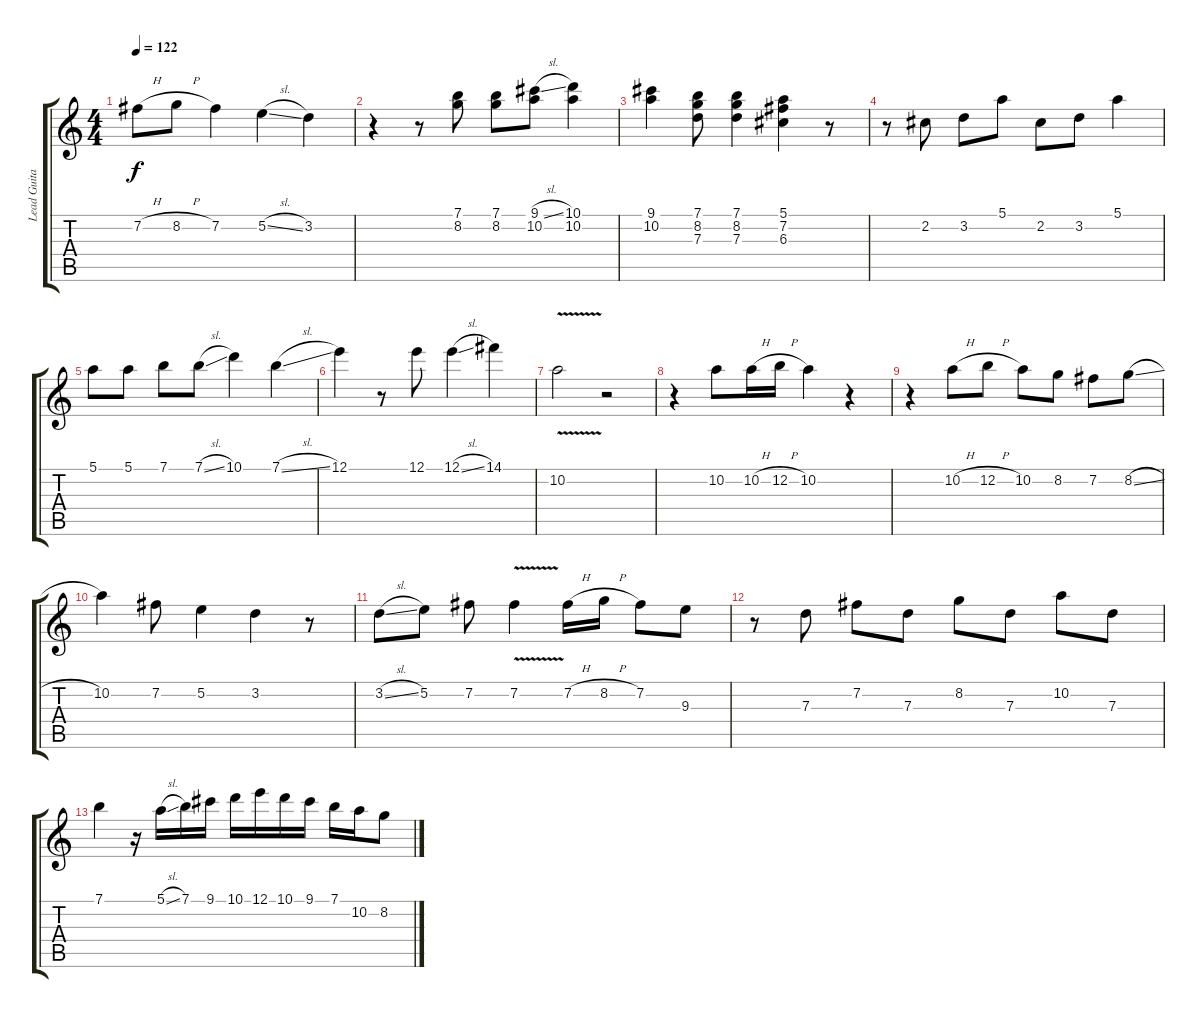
\track ("Lead Guitar" "Lead Guita") {instrument electricguitarjazz}
\staff {score tabs}
\tuning (E4 B3 G3 D3 A2 E2) {hide}
\ts (4 4)
\tempo 122
\clef g2
\ks c
7.2{h}.8{dy f} 8.2{h}.8 7.2.4 5.2{sl}.4 3.2.4 |
r.4 r.8 (7.1 8.2).8 (7.1 8.2).8 (9.1{sl} 10.2).8 (10.1 10.2).4 |
(9.1 10.2).4 (7.1 8.2 7.3).8 (7.1 8.2 7.3).4 (5.1 7.2 6.3).4 r.8 |
r.8 2.2.8 3.2.8 5.1.8 2.2.8 3.2.8 5.1.4 |
5.1.8 5.1.8 7.1.8 7.1{sl}.8 10.1.4 7.1{sl}.4 |
12.1.4 r.8 12.1.8 12.1{sl}.4 14.1.4 |
10.2{v}.2 r.2 |
r.4 10.2.8 10.2{h}.16 12.2{h}.16 10.2.4 r.4 |
r.4 10.2{h}.8 12.2{h}.8 10.2.8 8.2.8 7.2.8 8.2{sl}.8 |
10.2.4 7.2.8 5.2.4 3.2.4 r.8 |
3.2{sl}.8 5.2.8 7.2.8 7.2{v}.4 7.2{h}.16 8.2{h}.16 7.2.8 9.3.8 |
r.8 7.3.8 7.2.8 7.3.8 8.2.8 7.3.8 10.2.8 7.3.8 |
7.1.4 r.16 5.1{sl}.16 7.1.16 9.1.16 10.1.16 12.1.16 10.1.16 9.1.16 7.1.16 10.2.16 8.2.8
